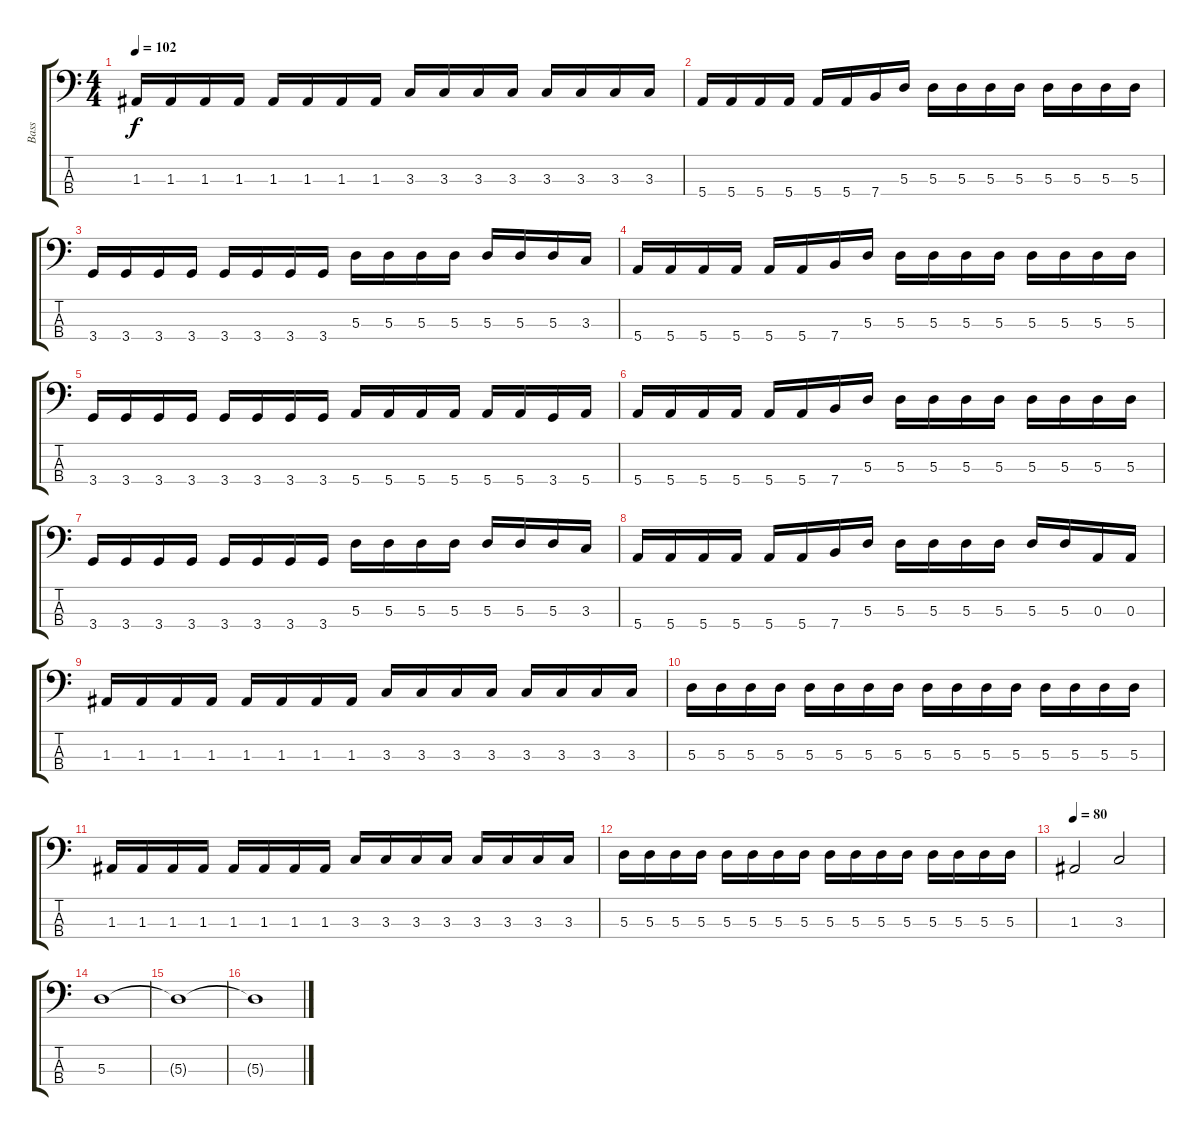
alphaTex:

\track ("Bass" "Bass") {instrument electricbassfinger}
\staff {score tabs}
\tuning (G2 D2 A1 E1) {hide}
\ts (4 4)
\tempo 102
\clef f4
\ks c
1.3.16{dy f} 1.3.16 1.3.16 1.3.16 1.3.16 1.3.16 1.3.16 1.3.16 3.3.16 3.3.16 3.3.16 3.3.16 3.3.16 3.3.16 3.3.16 3.3.16 |
5.4.16 5.4.16 5.4.16 5.4.16 5.4.16 5.4.16 7.4.16 5.3.16 5.3.16 5.3.16 5.3.16 5.3.16 5.3.16 5.3.16 5.3.16 5.3.16 |
3.4.16 3.4.16 3.4.16 3.4.16 3.4.16 3.4.16 3.4.16 3.4.16 5.3.16 5.3.16 5.3.16 5.3.16 5.3.16 5.3.16 5.3.16 3.3.16 |
5.4.16 5.4.16 5.4.16 5.4.16 5.4.16 5.4.16 7.4.16 5.3.16 5.3.16 5.3.16 5.3.16 5.3.16 5.3.16 5.3.16 5.3.16 5.3.16 |
3.4.16 3.4.16 3.4.16 3.4.16 3.4.16 3.4.16 3.4.16 3.4.16 5.4.16 5.4.16 5.4.16 5.4.16 5.4.16 5.4.16 3.4.16 5.4.16 |
5.4.16 5.4.16 5.4.16 5.4.16 5.4.16 5.4.16 7.4.16 5.3.16 5.3.16 5.3.16 5.3.16 5.3.16 5.3.16 5.3.16 5.3.16 5.3.16 |
3.4.16 3.4.16 3.4.16 3.4.16 3.4.16 3.4.16 3.4.16 3.4.16 5.3.16 5.3.16 5.3.16 5.3.16 5.3.16 5.3.16 5.3.16 3.3.16 |
5.4.16 5.4.16 5.4.16 5.4.16 5.4.16 5.4.16 7.4.16 5.3.16 5.3.16 5.3.16 5.3.16 5.3.16 5.3.16 5.3.16 0.3.16 0.3.16 |
1.3.16 1.3.16 1.3.16 1.3.16 1.3.16 1.3.16 1.3.16 1.3.16 3.3.16 3.3.16 3.3.16 3.3.16 3.3.16 3.3.16 3.3.16 3.3.16 |
5.3.16 5.3.16 5.3.16 5.3.16 5.3.16 5.3.16 5.3.16 5.3.16 5.3.16 5.3.16 5.3.16 5.3.16 5.3.16 5.3.16 5.3.16 5.3.16 |
1.3.16 1.3.16 1.3.16 1.3.16 1.3.16 1.3.16 1.3.16 1.3.16 3.3.16 3.3.16 3.3.16 3.3.16 3.3.16 3.3.16 3.3.16 3.3.16 |
5.3.16 5.3.16 5.3.16 5.3.16 5.3.16 5.3.16 5.3.16 5.3.16 5.3.16 5.3.16 5.3.16 5.3.16 5.3.16 5.3.16 5.3.16 5.3.16 |
\tempo 80
1.3.2 3.3.2 |
5.3.1 |
5.3{t}.1 |
5.3{t}.1
